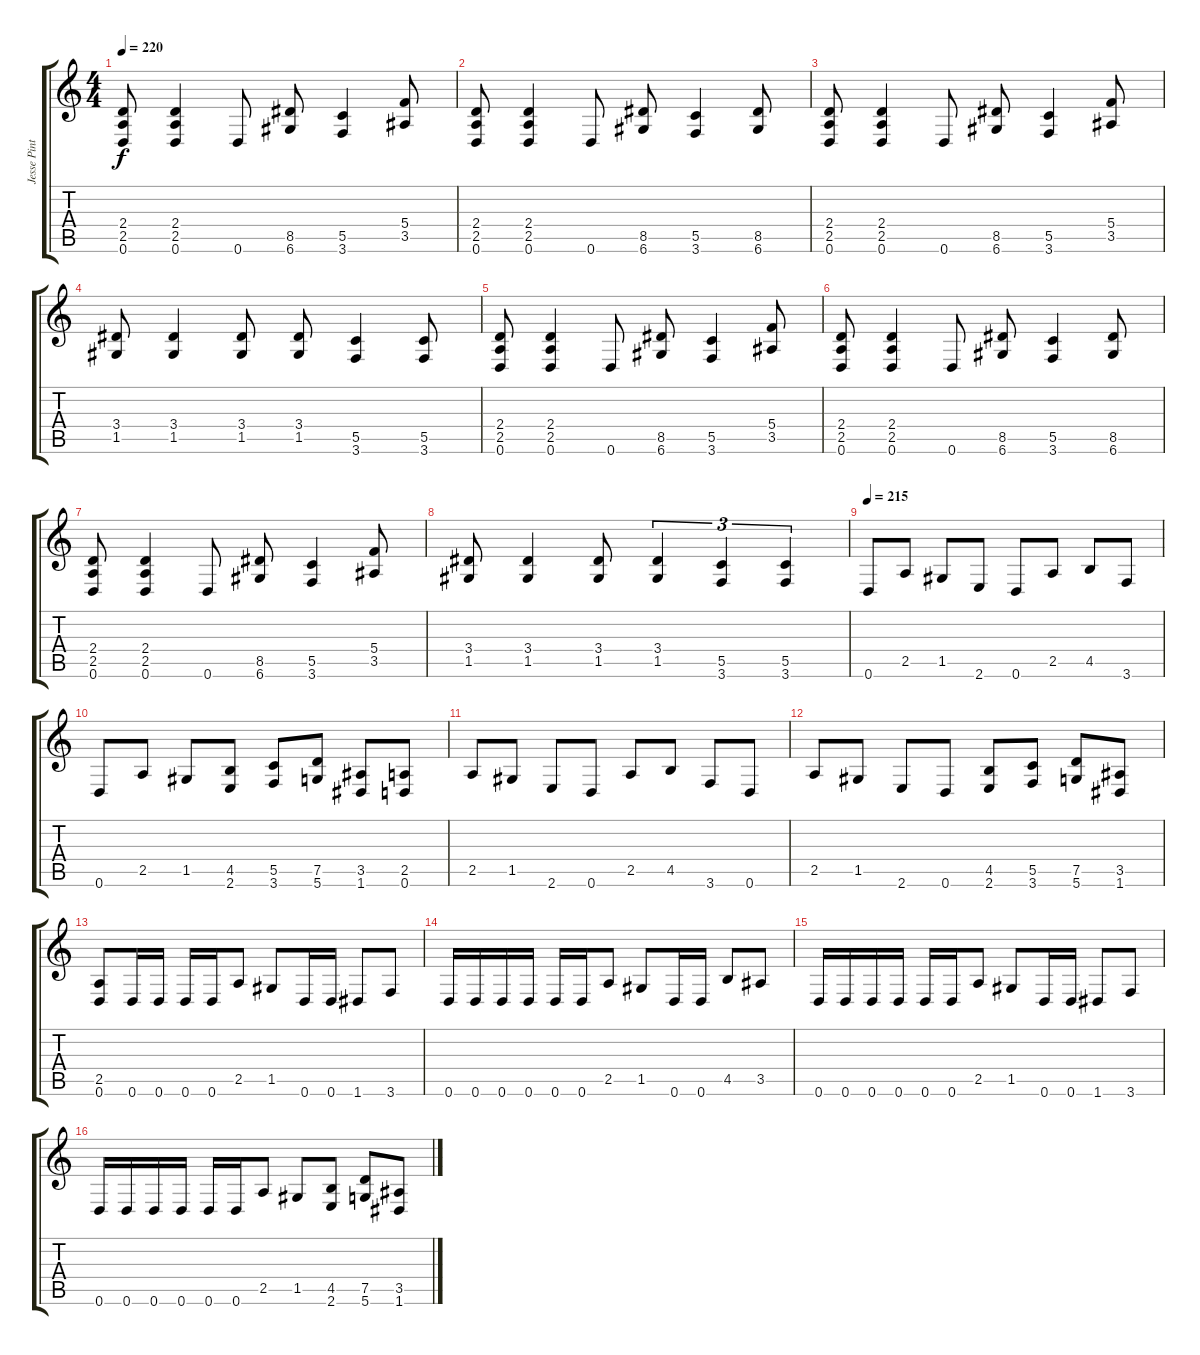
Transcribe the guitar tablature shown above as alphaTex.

\track ("Jesse Pintado (Guitar 2)" "Jesse Pint") {instrument distortionguitar}
\staff {score tabs}
\tuning (D4 A3 F3 C3 G2 D2) {hide}
\ts (4 4)
\tempo 220
\clef g2
\ks c
(2.4 2.5 0.6).8{dy f} (2.4 2.5 0.6).4 0.6.8 (8.5 6.6).8 (5.5 3.6).4 (5.4 3.5).8 |
(2.4 2.5 0.6).8 (2.4 2.5 0.6).4 0.6.8 (8.5 6.6).8 (5.5 3.6).4 (8.5 6.6).8 |
(2.4 2.5 0.6).8 (2.4 2.5 0.6).4 0.6.8 (8.5 6.6).8 (5.5 3.6).4 (5.4 3.5).8 |
(3.4 1.5).8 (3.4 1.5).4 (3.4 1.5).8 (3.4 1.5).8 (5.5 3.6).4 (5.5 3.6).8 |
(2.4 2.5 0.6).8 (2.4 2.5 0.6).4 0.6.8 (8.5 6.6).8 (5.5 3.6).4 (5.4 3.5).8 |
(2.4 2.5 0.6).8 (2.4 2.5 0.6).4 0.6.8 (8.5 6.6).8 (5.5 3.6).4 (8.5 6.6).8 |
(2.4 2.5 0.6).8 (2.4 2.5 0.6).4 0.6.8 (8.5 6.6).8 (5.5 3.6).4 (5.4 3.5).8 |
(3.4 1.5).8 (3.4 1.5).4 (3.4 1.5).8 (3.4 1.5).4{tu (3 2)} (5.5 3.6).4{tu (3 2)} (5.5 3.6).4{tu (3 2)} |
\tempo 215
0.6.8 2.5.8 1.5.8 2.6.8 0.6.8 2.5.8 4.5.8 3.6.8 |
0.6.8 2.5.8 1.5.8 (4.5 2.6).8 (5.5 3.6).8 (7.5 5.6).8 (3.5 1.6).8 (2.5 0.6).8 |
2.5.8 1.5.8 2.6.8 0.6.8 2.5.8 4.5.8 3.6.8 0.6.8 |
2.5.8 1.5.8 2.6.8 0.6.8 (4.5 2.6).8 (5.5 3.6).8 (7.5 5.6).8 (3.5 1.6).8 |
(2.5 0.6).8 0.6.16 0.6.16 0.6.16 0.6.16 2.5.8 1.5.8 0.6.16 0.6.16 1.6.8 3.6.8 |
0.6.16 0.6.16 0.6.16 0.6.16 0.6.16 0.6.16 2.5.8 1.5.8 0.6.16 0.6.16 4.5.8 3.5.8 |
0.6.16 0.6.16 0.6.16 0.6.16 0.6.16 0.6.16 2.5.8 1.5.8 0.6.16 0.6.16 1.6.8 3.6.8 |
0.6.16 0.6.16 0.6.16 0.6.16 0.6.16 0.6.16 2.5.8 1.5.8 (4.5 2.6).8 (7.5 5.6).8 (3.5 1.6).8
